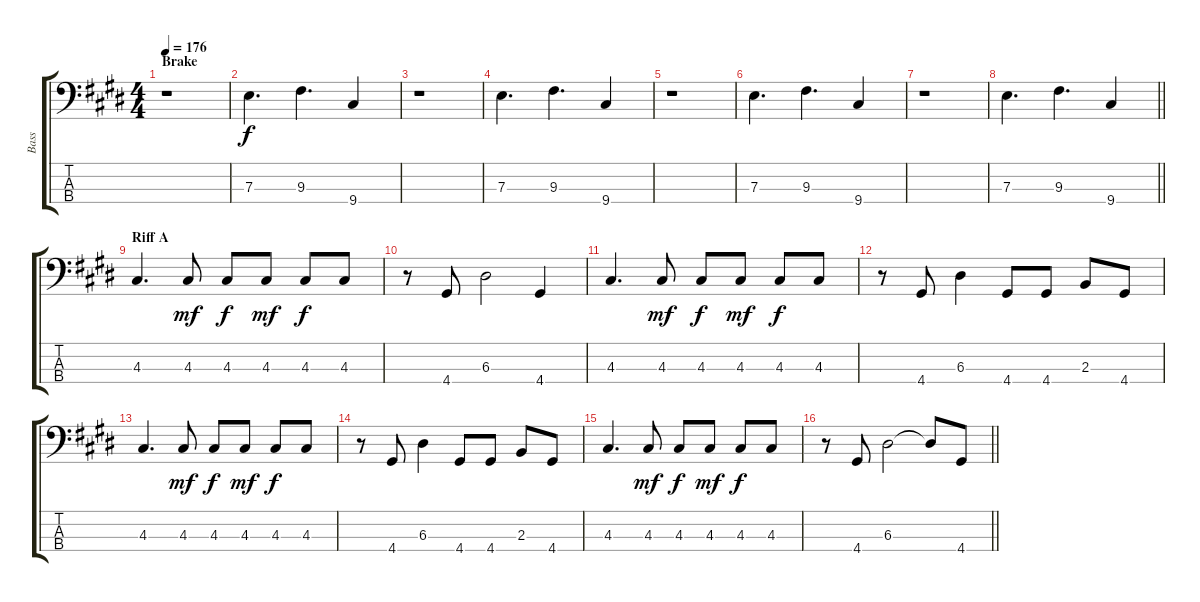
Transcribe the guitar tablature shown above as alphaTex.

\track ("Bass" "Bass") {instrument electricbassfinger}
\staff {score tabs}
\tuning (G2 D2 A1 E1) {hide}
\ts (4 4)
\section ("" "Brake")
\tempo 176
\clef f4
\ks e
r.1{dy f} |
7.3.4{d} 9.3.4{d} 9.4.4 |
r.1 |
7.3.4{d} 9.3.4{d} 9.4.4 |
r.1 |
7.3.4{d} 9.3.4{d} 9.4.4 |
r.1 |
\barLineRight lightlight
7.3.4{d} 9.3.4{d} 9.4.4 |
\section ("" "Riff A")
4.3.4{d} 4.3.8{dy mf} 4.3.8{dy f} 4.3.8{dy mf} 4.3.8{dy f} 4.3.8 |
r.8 4.4.8 6.3.2 4.4.4 |
4.3.4{d} 4.3.8{dy mf} 4.3.8{dy f} 4.3.8{dy mf} 4.3.8{dy f} 4.3.8 |
r.8 4.4.8 6.3.4 4.4.8 4.4.8 2.3.8 4.4.8 |
4.3.4{d} 4.3.8{dy mf} 4.3.8{dy f} 4.3.8{dy mf} 4.3.8{dy f} 4.3.8 |
r.8 4.4.8 6.3.4 4.4.8 4.4.8 2.3.8 4.4.8 |
4.3.4{d} 4.3.8{dy mf} 4.3.8{dy f} 4.3.8{dy mf} 4.3.8{dy f} 4.3.8 |
\barLineRight lightlight
r.8 4.4.8 6.3.2 6.3{t}.8 4.4.8
